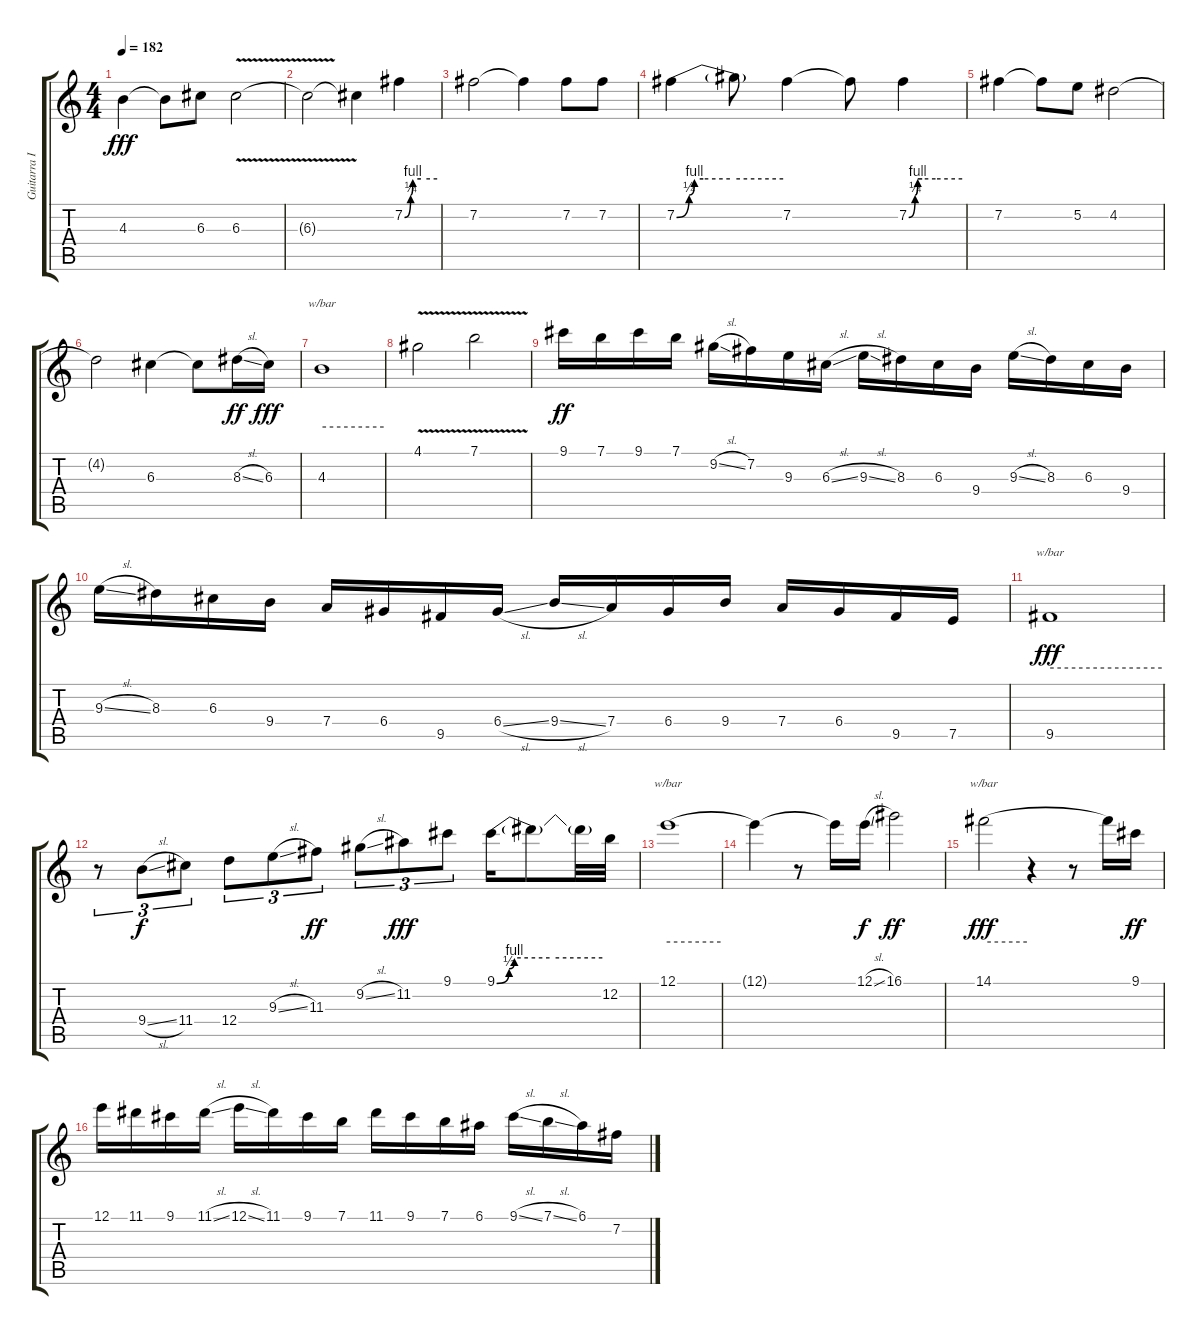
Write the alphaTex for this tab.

\track ("Guitarra I" "Guitarra I") {instrument overdrivenguitar}
\staff {score tabs}
\tuning (E4 B3 G3 D3 A2 E2) {hide}
\ts (4 4)
\tempo 182
\clef g2
\ks c
4.3.4{dy fff} 4.3{t}.8 6.3.8 6.3{v}.2 |
6.3{t}.2 6.3{t}.4 7.2{be (custom 0 0 11 1 15 4 30 4 60 4)}.4 |
7.2.2 7.2{t}.4 7.2.8 7.2.8 |
7.2{be (custom 0 0 7 1 10 4 15 4 30 4 60 4)}.4 7.2{t}.8 7.2.4 7.2{t}.8 7.2{be (custom 0 0 7 1 10 4 15 4 30 4 60 4)}.4 |
7.2.4 7.2{t}.8 5.2.8 4.2.2 |
4.2{t}.2 6.3.4 6.3{t}.8 8.3{sl}.16{dy ff} 6.3.16{dy fff} |
4.3.1{tbe (hold default 0 0 60 0)} |
4.1{v}.2 7.1{v}.2 |
9.1.16{dy ff} 7.1.16 9.1.16 7.1.16 9.2{sl}.16 7.2.16 9.3.16 6.3{sl}.16 9.3{sl}.16 8.3.16 6.3.16 9.4.16 9.3{sl}.16 8.3.16 6.3.16 9.4.16 |
9.3{sl}.16 8.3.16 6.3.16 9.4.16 7.4.16 6.4.16 9.5.16 6.4{sl}.16 9.4{sl}.16 7.4.16 6.4.16 9.4.16 7.4.16 6.4.16 9.5.16 7.5.16 |
9.5.1{tbe (hold default 0 0 60 0) dy fff} |
r.8{tu (3 2)} 9.4{sl}.8{tu (3 2) dy f} 11.4.8{tu (3 2)} 12.4.8{tu (3 2)} 9.3{sl}.8{tu (3 2)} 11.3.8{tu (3 2) dy ff} 9.2{sl}.8{tu (3 2)} 11.2.8{tu (3 2) dy fff} 9.1.8{tu (3 2)} 9.1{be (custom 0 0 7 2 10 4 30 4 60 4)}.16 9.1{t}.8 9.1{t}.32 12.2.32 |
12.1.1{tbe (hold default 0 0 60 0)} |
12.1{t}.4 r.8 12.1{t}.16 12.1{sl}.16{dy f} 16.1.2{dy ff} |
14.1.2{tbe (hold default 0 0 60 0) dy fff} r.4 r.8 14.1{t}.16 9.1.16{dy ff} |
12.1.16 11.1.16 9.1.16 11.1{sl}.16 12.1{sl}.16 11.1.16 9.1.16 7.1.16 11.1.16 9.1.16 7.1.16 6.1.16 9.1{sl}.16 7.1{sl}.16 6.1.16 7.2.16
